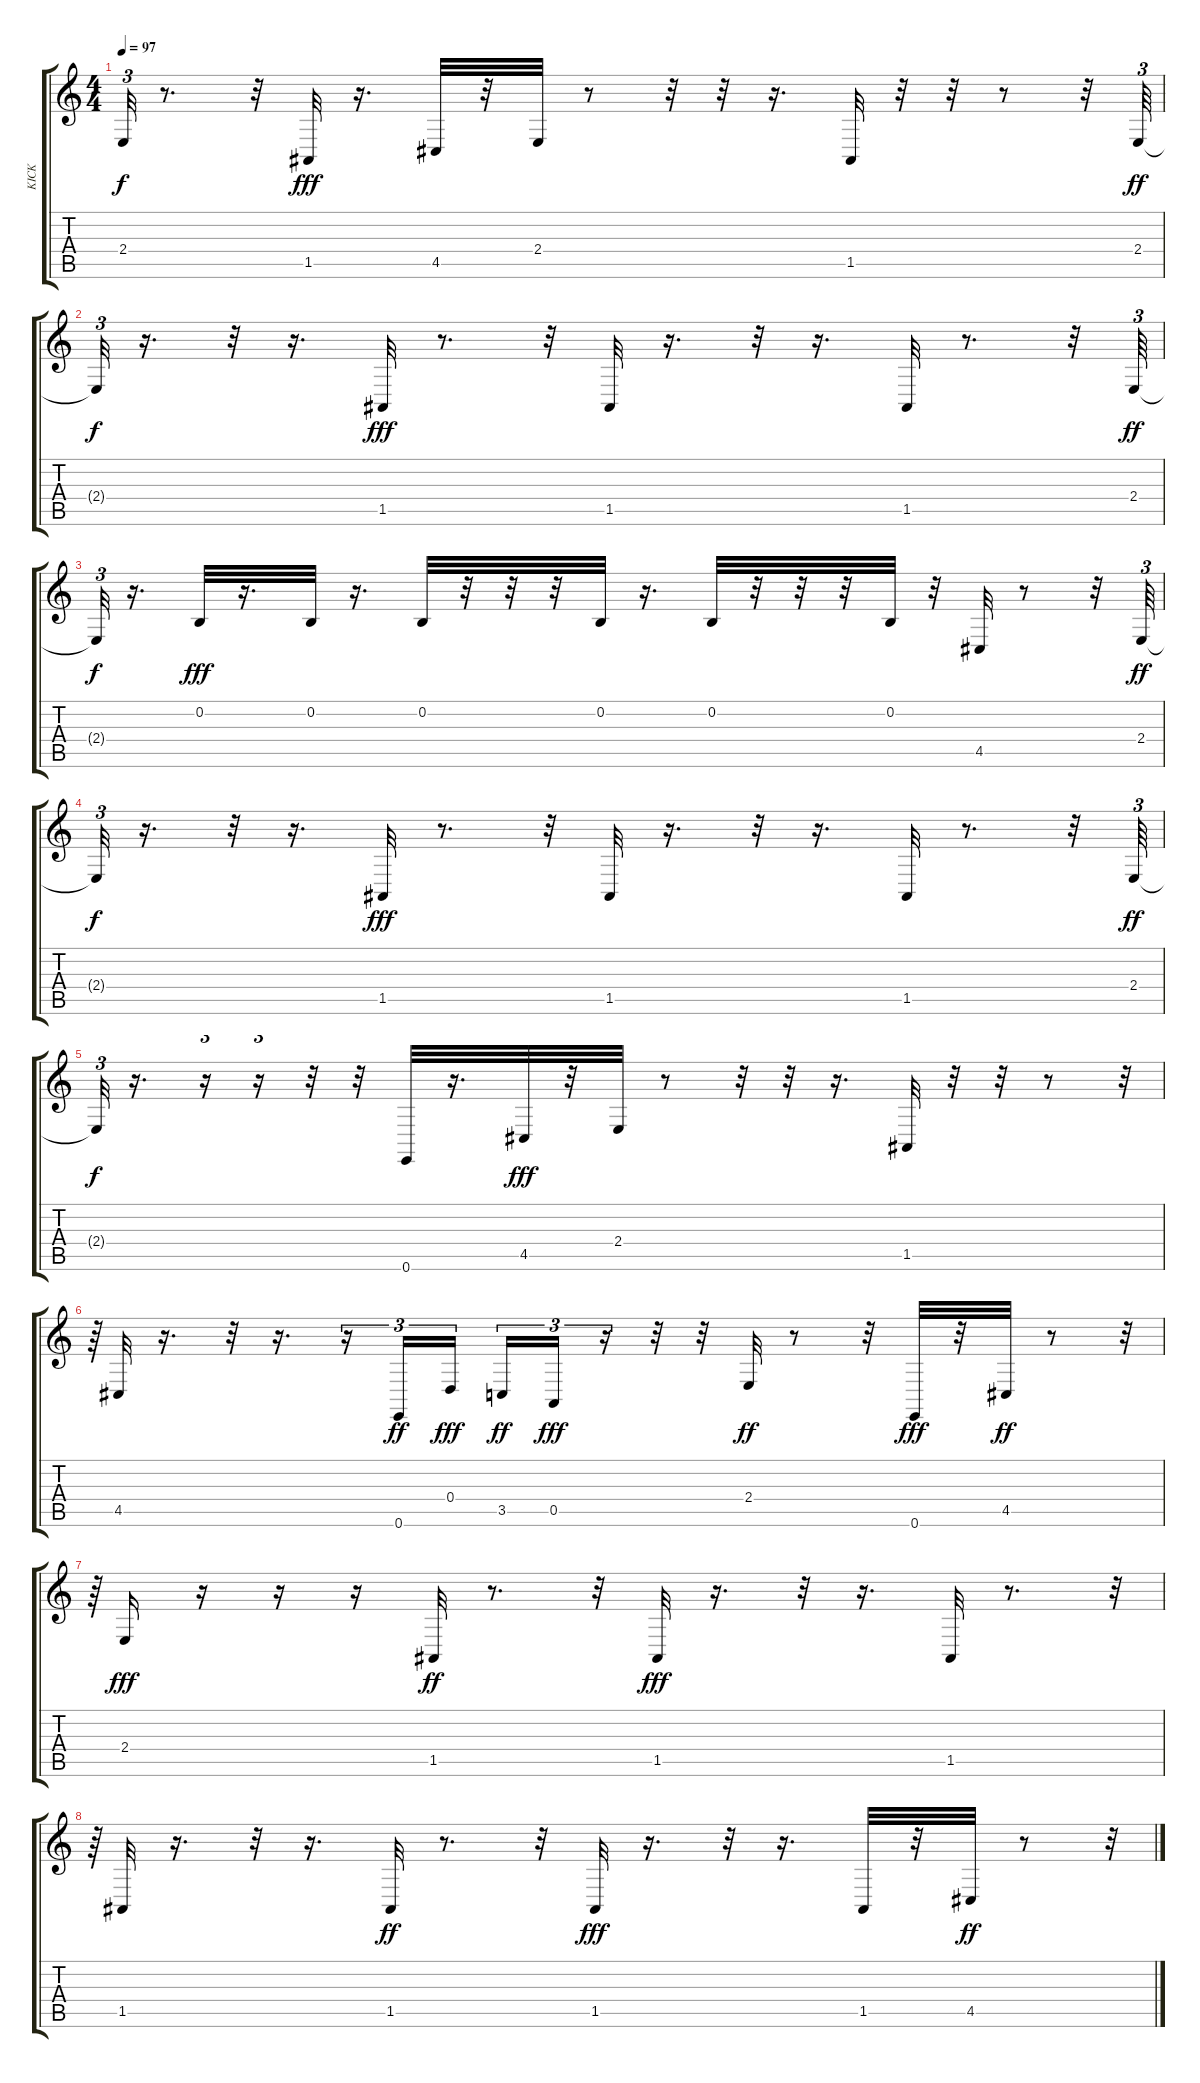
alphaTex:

\track ("KICK " "KICK ") {instrument drawbarorgan}
\staff {score tabs}
\tuning (E4 B3 G3 D3 A2 E2) {hide}
\ts (4 4)
\tempo 97
\clef g2
\ks c
2.4{t}.32{tu (3 2) dy f} r.8{d} r.32 1.5.32{dy fff} r.16{d} 4.5.32 r.32 2.4.32 r.8 r.32 r.32 r.16{d} 1.5.32 r.32 r.32 r.8 r.32 2.4.64{tu (3 2) dy ff} |
2.4{t}.32{tu (3 2) dy f} r.16{d} r.32 r.16{d} 1.5.32{dy fff} r.8{d} r.32 1.5.32 r.16{d} r.32 r.16{d} 1.5.32 r.8{d} r.32 2.4.64{tu (3 2) dy ff} |
2.4{t}.32{tu (3 2) dy f} r.16{d} 0.2.32{dy fff} r.16{d} 0.2.32 r.16{d} 0.2.32 r.32 r.32 r.32 0.2.32 r.16{d} 0.2.32 r.32 r.32 r.32 0.2.32 r.32 4.5.32 r.8 r.32 2.4.64{tu (3 2) dy ff} |
2.4{t}.32{tu (3 2) dy f} r.16{d} r.32 r.16{d} 1.5.32{dy fff} r.8{d} r.32 1.5.32 r.16{d} r.32 r.16{d} 1.5.32 r.8{d} r.32 2.4.64{tu (3 2) dy ff} |
2.4{t}.32{tu (3 2) dy f} r.16{d} r.16{tu (3 2)} r.16{tu (3 2)} r.32 r.32 0.6.32 r.16{d} 4.5.32{dy fff} r.32 2.4.32 r.8 r.32 r.32 r.16{d} 1.5.32 r.32 r.32 r.8 r.32{tu (3 2)} |
r.64{tu (3 2)} 4.5.32 r.16{d} r.32 r.16{d} r.16{tu (3 2)} 0.6.16{tu (3 2) dy ff} 0.4.16{tu (3 2) dy fff beam splitsecondary} 3.5.16{tu (3 2) dy ff} 0.5.16{tu (3 2) dy fff} r.16{tu (3 2)} r.32 r.32 2.4.32{dy ff} r.8 r.32 0.6.32{dy fff} r.32 4.5.32{dy ff} r.8 r.32{tu (3 2)} |
r.64{tu (3 2)} 2.4.16{dy fff} r.16 r.16 r.16 1.5.32{dy ff} r.8{d} r.32 1.5.32{dy fff} r.16{d} r.32 r.16{d} 1.5.32 r.8{d} r.32{tu (3 2)} |
r.64{tu (3 2)} 1.5.32 r.16{d} r.32 r.16{d} 1.5.32{dy ff} r.8{d} r.32 1.5.32{dy fff} r.16{d} r.32 r.16{d} 1.5.32 r.32 4.5.32{dy ff} r.8 r.32{tu (3 2)}
